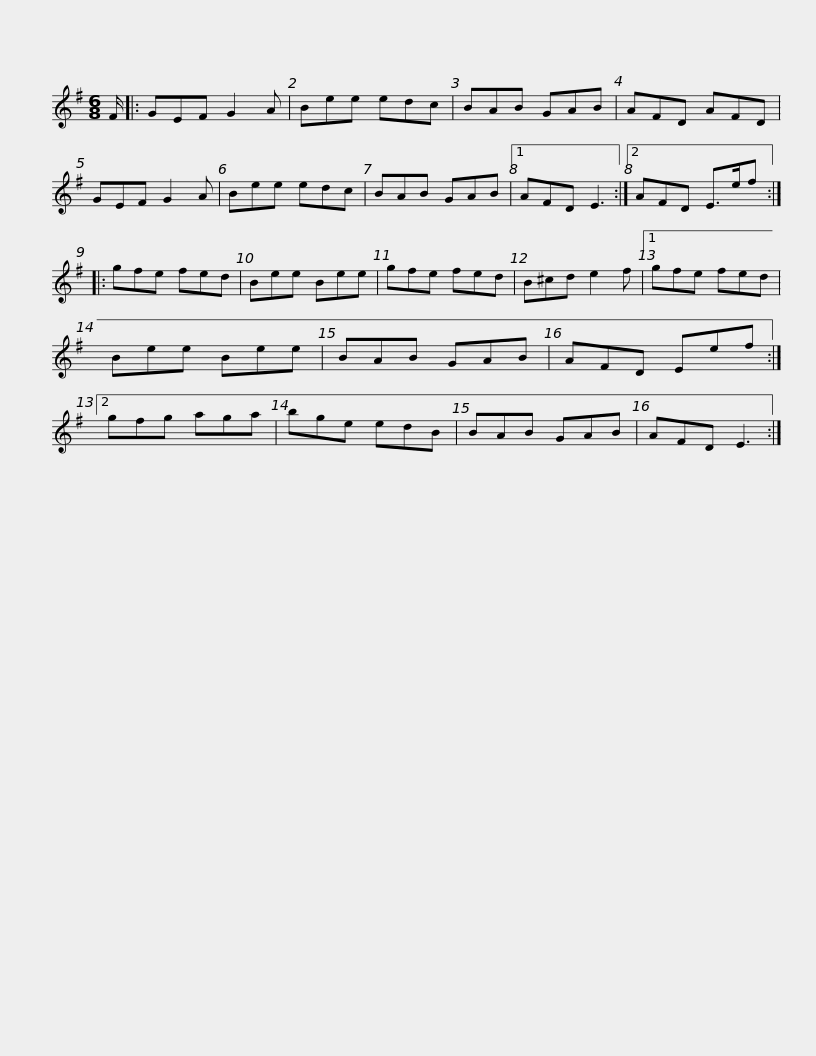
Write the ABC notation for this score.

X:1
L:1/8
M:6/8
I:linebreak $
K:G
V:1 treble
V:1
 F/ |: GEF G2 A | Bee edc | BAB GAB | AFD AFD | %5
 GEF G2 A | Bee edc | BAB GAB |1$ AFD E3 :|2 AFD E>ef :: %10
 gfe fed | Bee Bee | gfe fed | B^cd e2 f |1 gfe fed |$ %15
 Bee Bee | BAB GAB | AFD Eef :|2 gfg aga | bge edB | %20
 BAB GAB | AFD E3 :| %22
